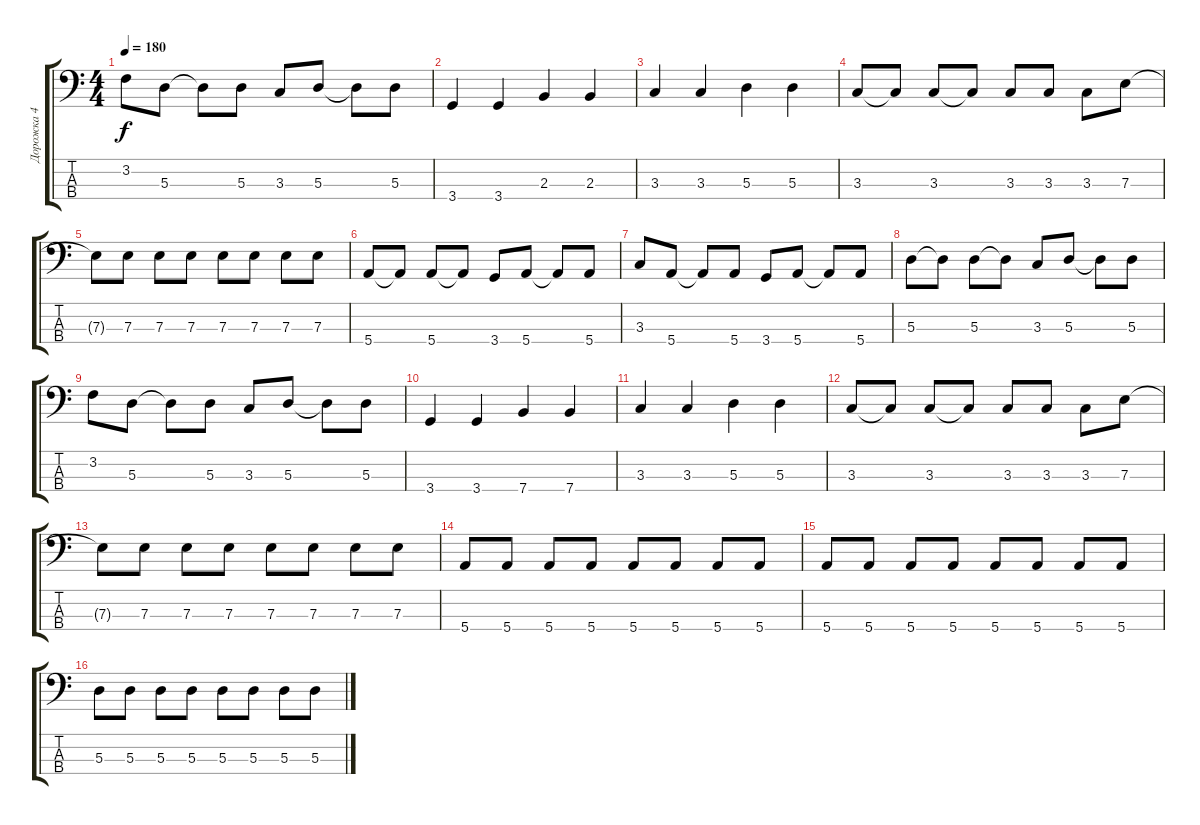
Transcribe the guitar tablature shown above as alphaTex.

\track ("Дорожка 4" "Дорожка 4") {instrument electricbassfinger}
\staff {score tabs}
\tuning (G2 D2 A1 E1) {hide}
\ts (4 4)
\tempo 180
\clef f4
\ks c
3.2.8{dy f} 5.3.8 5.3{t}.8 5.3.8 3.3.8 5.3.8 5.3{t}.8 5.3.8 |
3.4.4 3.4.4 2.3.4 2.3.4 |
3.3.4 3.3.4 5.3.4 5.3.4 |
3.3.8 3.3{t}.8 3.3.8 3.3{t}.8 3.3.8 3.3.8 3.3.8 7.3.8 |
7.3{t}.8 7.3.8 7.3.8 7.3.8 7.3.8 7.3.8 7.3.8 7.3.8 |
5.4.8 5.4{t}.8 5.4.8 5.4{t}.8 3.4.8 5.4.8 5.4{t}.8 5.4.8 |
3.3.8 5.4.8 5.4{t}.8 5.4.8 3.4.8 5.4.8 5.4{t}.8 5.4.8 |
5.3.8 5.3{t}.8 5.3.8 5.3{t}.8 3.3.8 5.3.8 5.3{t}.8 5.3.8 |
3.2.8 5.3.8 5.3{t}.8 5.3.8 3.3.8 5.3.8 5.3{t}.8 5.3.8 |
3.4.4 3.4.4 7.4.4 7.4.4 |
3.3.4 3.3.4 5.3.4 5.3.4 |
3.3.8 3.3{t}.8 3.3.8 3.3{t}.8 3.3.8 3.3.8 3.3.8 7.3.8 |
7.3{t}.8 7.3.8 7.3.8 7.3.8 7.3.8 7.3.8 7.3.8 7.3.8 |
5.4.8 5.4.8 5.4.8 5.4.8 5.4.8 5.4.8 5.4.8 5.4.8 |
5.4.8 5.4.8 5.4.8 5.4.8 5.4.8 5.4.8 5.4.8 5.4.8 |
5.3.8 5.3.8 5.3.8 5.3.8 5.3.8 5.3.8 5.3.8 5.3.8
